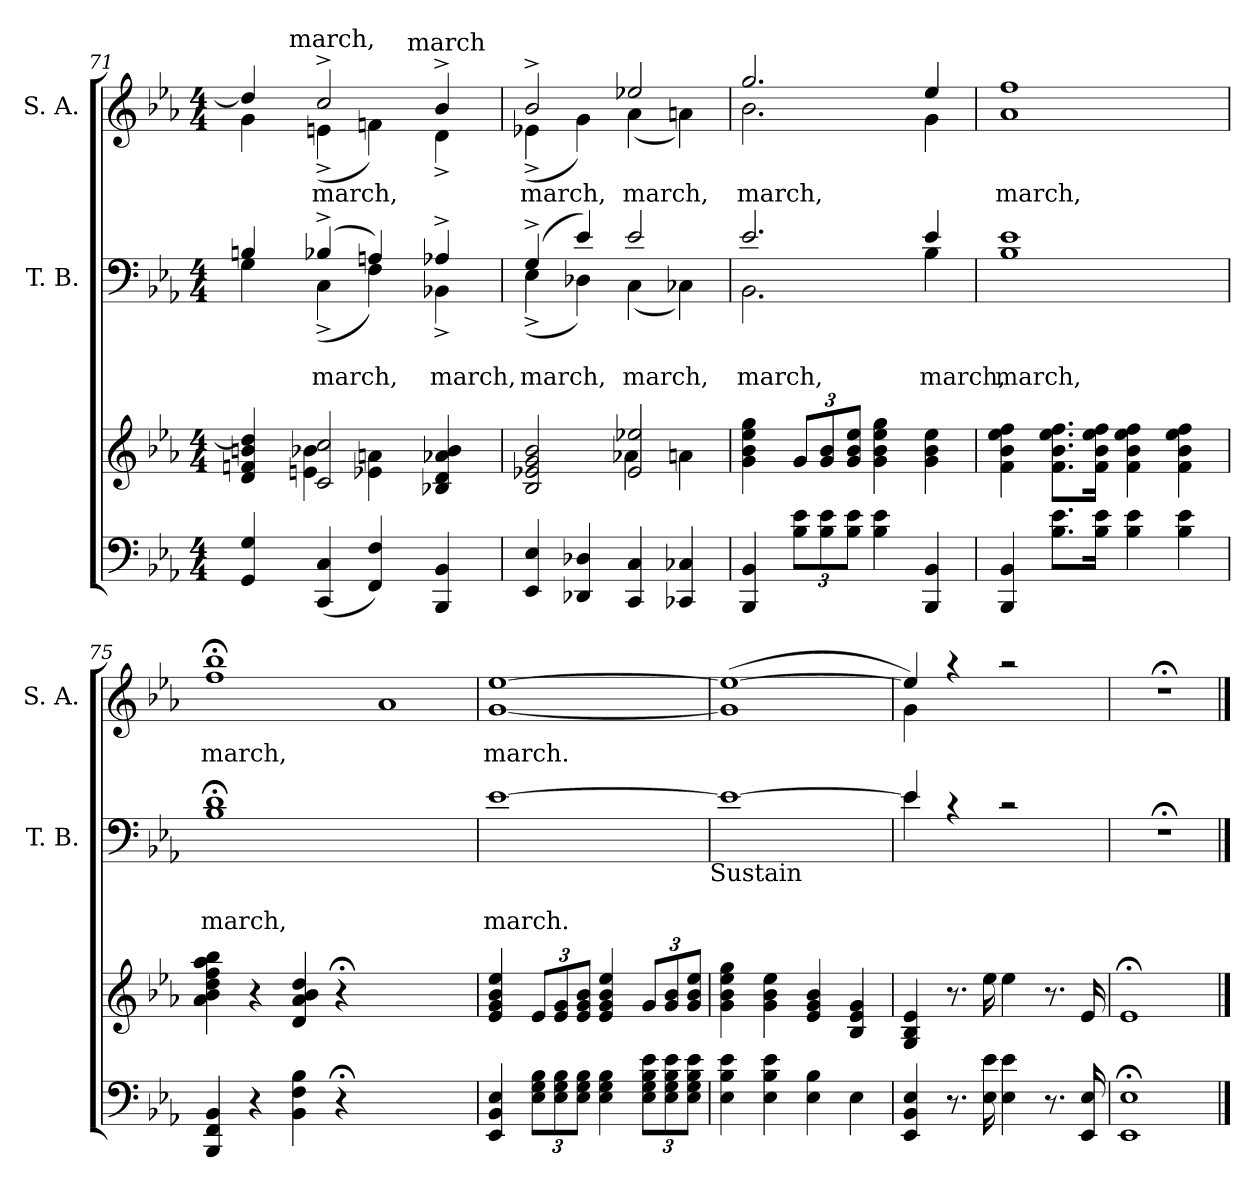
**kern	**kern	**kern	**text	**text	**kern	**text
*part4	*part3	*part2	*part2	*part2	*part1	*part1
*staff4	*staff3	*staff2	*staff2	*staff2	*staff1	*staff1
*	*	*I"T. B.	*	*	*I"S. A.	*
*	*	*I'T. B.	*	*	*I'S. A.	*
!!LO:LB:g=z
*clefF4	*clefG2	*clefF4	*	*	*clefG2	*
*k[b-e-a-]	*k[b-e-a-]	*k[b-e-a-]	*	*	*k[b-e-a-]	*
*E-:	*E-:	*E-:	*	*	*E-:	*
*M4/4	*M4/4	*M4/4	*	*	*M4/4	*
=71	=71	=71	=71	=71	=71	=71
*	*^	*^	*	*	*^	*
*	*	*	*	*	*	*	*	*^	*
4GG/ 4G/	4d/ 4fn/ 4bn/ 4dd/]	4ryy	4Bn/	4G\	.	.	4dd/]	4g\	8ryy	.
.	.	.	.	.	.	.	.	.	32ryy	.
!	!	!	!	!	!	!	!	!	!LO:TX:a:t=march,	!
.	.	.	.	.	.	.	.	.	2ryy	.
!	!	!	!	!	!	!LO:LY:a	!	!	!	!LO:LY:b
(<4CC/ 4C/	2c/ 2cc/	4en\ 4b-X\	(4B-X^>/	(<4C^<\	.	march,	2cc^>/	(<4en^<\	.	march,
4FF/ 4F/)	.	4e-X\ 4an\	4An/)	4F\)	.	.	.	4fn\)	.	.
!	!	!	!	!	!	!	!	!	!LO:TX:a:t=march	!
.	.	.	.	.	.	.	.	.	4ryy	.
!	!	!	!	!	!	!LO:LY:a	!	!	!	!LO:LY:b
4BBB-/ 4BB-/	4B-X/ 4d/ 4a-X/ 4b-/	4ryy	4A-X^>/	4BB-X^<\	.	march,	4b-^>/	4d^<\	.	.
.	.	.	.	.	.	.	.	.	16.ryy	.
=72	=72	=72	=72	=72	=72	=72	=72	=72	=72	=72
!	!	!	!	!	!	!LO:LY:a	!	!	!	!LO:LY:b
*	*	*	*	*	*	*	*	*v	*v	*
4EE-/ 4E-/	2B-/ 2e-X/ 2g/ 2b-/	2ryy	(4G^>/	(<4E-^<\	.	march,	2b-^>/	(<4e-X^<\	march,
4DD-X/ 4D-X/	.	.	4e-/)	4D-X\)	.	.	.	4g\)	.
!	!	!	!	!	!	!LO:LY:a	!	!	!LO:LY:b
4CC/ 4C/	2e-/ 2ee-X/	4a-X\	2e-/	(<4C\	.	march,	2ee-X/	(<4a-\	march,
4CC-X/ 4C-X/	.	4an\	.	4C-X\)	.	.	.	4an\)	.
=73	=73	=73	=73	=73	=73	=73	=73	=73	=73
!	!	!	!	!	!	!LO:LY:a	!	!	!LO:LY:b
*	*v	*v	*	*	*	*	*	*	*
4BBB-/ 4BB-/	4g\ 4b-\ 4ee-\ 4gg\	2.e-/	2.BB-\	.	march,	2.gg/	2.b-\	march,
*Xbrackettup	*Xbrackettup	*	*	*	*	*	*	*
12B-\ 12e-\L	12g/L	.	.	.	.	.	.	.
12B-\ 12e-\	12g/ 12b-/	.	.	.	.	.	.	.
12B-\ 12e-\J	12g/ 12b-/ 12ee-/J	.	.	.	.	.	.	.
4B-\ 4e-\	4g\ 4b-\ 4ee-\ 4gg\	.	.	.	.	.	.	.
!	!	!	!	!	!LO:LY:a	!	!	!LO:LY:b
4BBB-/ 4BB-/	4g\ 4b-\ 4ee-\	4e-/	4B-\	.	march,	4ee-/	4g\	.
=74	=74	=74	=74	=74	=74	=74	=74	=74
!	!	!	!	!	!LO:LY:a	!	!	!LO:LY:b
*	*	*v	*v	*	*	*	*	*
*	*	*	*	*	*v	*v	*
4BBB-/ 4BB-/	4f\ 4b-\ 4ee-\ 4ff\	1B- 1e-	.	march,	1a- 1ff	march,
8.B-\ 8.e-\L	8.f\ 8.b-\ 8.ee-\ 8.ff\L	.	.	.	.	.
16B-\ 16e-\Jk	16f\ 16b-\ 16ee-\ 16ff\Jk	.	.	.	.	.
4B-\ 4e-\	4f\ 4b-\ 4ee-\ 4ff\	.	.	.	.	.
4B-\ 4e-\	4f\ 4b-\ 4ee-\ 4ff\	.	.	.	.	.
!!LO:PB:g=z
=75	=75	=75	=75	=75	=75	=75
!	!	!	!	!LO:LY:a	!	!LO:LY:b
4BBB-/ 4FF/ 4BB-/	4a-\ 4b-\ 4dd\ 4ff\ 4aa-\ 4bb-\	1B-;< 1d;<	.	march,	1ff;< 1bb-;<	march,
4r	4r	.	.	.	.	.
4BB-\ 4F\ 4B-\	4d/ 4a-/ 4b-/ 4dd/	.	.	.	.	.
4r;<	4r;<	.	.	.	.	.
1ryy	1ryy	1ryy	.	.	1a-	.
=76	=76	=76	=76	=76	=76	=76
!	!	!	!	!LO:LY:a	!	!LO:LY:b
4EE-/ 4BB-/ 4E-/	4e-/ 4g/ 4b-/ 4ee-/	[>1e-	.	march.	[<1g [>1ee-	march.
12E-\ 12G\ 12B-\L	12e-/L	.	.	.	.	.
12E-\ 12G\ 12B-\	12e-/ 12g/	.	.	.	.	.
12E-\ 12G\ 12B-\J	12e-/ 12g/ 12b-/J	.	.	.	.	.
4E-\ 4G\ 4B-\	4e-/ 4g/ 4b-/ 4ee-/	.	.	.	.	.
12E-\ 12G\ 12B-\ 12e-\L	12g/L	.	.	.	.	.
12E-\ 12G\ 12B-\ 12e-\	12g/ 12b-/	.	.	.	.	.
12E-\ 12G\ 12B-\ 12e-\J	12g/ 12b-/ 12ee-/J	.	.	.	.	.
!	!	!LO:TX:b:t=Sustain	!	!	!	!
=77	=77	=77	=77	=77	=77	=77
4E-\ 4B-\ 4e-\	4g\ 4b-\ 4ee-\ 4gg\	1e-_	.	.	(<1g] 1ee-_	.
4E-\ 4B-\ 4e-\	4g\ 4b-\ 4ee-\	.	.	.	.	.
4E-\ 4B-\	4e-/ 4g/ 4b-/	.	.	.	.	.
4E-\	4B-/ 4e-/ 4g/	.	.	.	.	.
=78	=78	=78	=78	=78	=78	=78
*	*	*^	*	*	*^	*
4EE-/ 4BB-/ 4E-/	4G/ 4B-/ 4e-/	4e-/]	4e-\	.	.	4ee-/]	4g\)	.
8.r	8.r	4rc	2.ryy	.	.	4raa	2.ryy	.
16E-\ 16e-\	16ee-\	.	.	.	.	.	.	.
4E-\ 4e-\	4ee-\	2rc	.	.	.	2raa	.	.
8.r	8.r	.	.	.	.	.	.	.
16EE-/ 16E-/	16e-/	.	.	.	.	.	.	.
*	*	*v	*v	*	*	*	*	*
*	*	*	*	*	*v	*v	*
=79	=79	=79	=79	=79	=79	=79
1EE-; 1E-;	1e-;	1r;<	.	.	1r;<	.
==	==	==	==	==	==	==
*-	*-	*-	*-	*-	*-	*-
